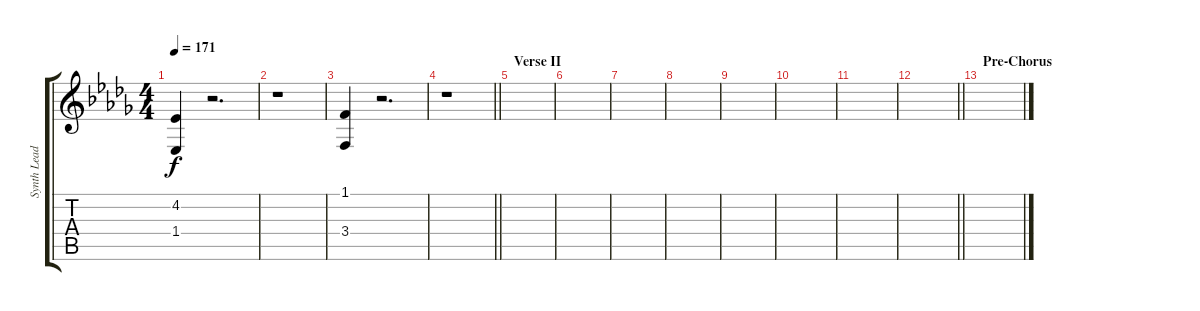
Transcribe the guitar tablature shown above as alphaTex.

\track ("Synth Lead II" "Synth Lead") {instrument fx7echoes}
\staff {score tabs}
\tuning (E4 B3 G3 D3 A2 E2) {hide}
\ts (4 4)
\tempo 171
\clef g2
\ks db
(4.2 1.4).4{dy f} r.2{d} |
r.1 |
(1.1 3.4).4 r.2{d} |
\barLineRight lightlight
r.1 |
\section ("" "Verse II")
|
|
|
|
|
|
|
\barLineRight lightlight
|
\section ("" "Pre-Chorus")
